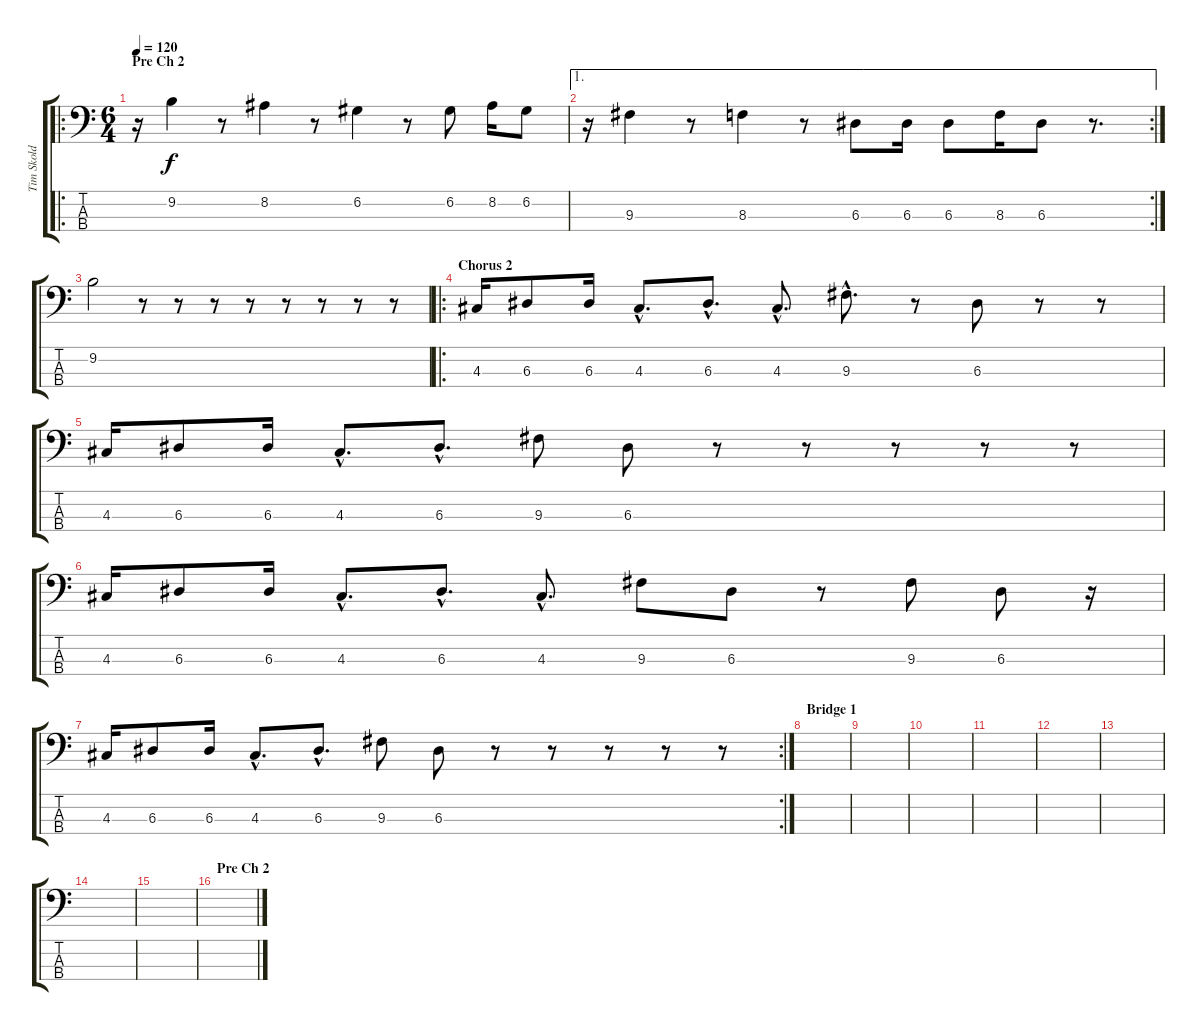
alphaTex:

\track ("Tim Skold" "Tim Skold") {instrument electricbassfinger}
\staff {score tabs}
\tuning (G2 D2 A1 E1) {hide}
\ro
\ts (6 4)
\section ("" "Pre Ch 2")
\tempo 120
\clef f4
\ks c
r.16{dy f} 9.2.4 r.8 8.2.4 r.8 6.2.4 r.8 6.2.8 8.2.16 6.2.8 |
\ae 1
\rc 2
r.16 9.3.4 r.8 8.3.4 r.8 6.3.8 6.3.16 6.3.8 8.3.16 6.3.8 r.8{d} |
9.2.2 r.8 r.8 r.8 r.8 r.8 r.8 r.8 r.8 |
\ro
\section ("" "Chorus 2")
4.3.16 6.3.8 6.3.16 4.3{hac}.8{d} 6.3{hac}.8{d} 4.3{hac}.8{d} 9.3{hac}.8{d} r.8 6.3.8 r.8 r.8 |
4.3.16 6.3.8 6.3.16 4.3{hac}.8{d} 6.3{hac}.8{d} 9.3.8 6.3.8 r.8 r.8 r.8 r.8 r.8 |
4.3.16 6.3.8 6.3.16 4.3{hac}.8{d} 6.3{hac}.8{d} 4.3{hac}.8{d} 9.3.8 6.3.8 r.8 9.3.8 6.3.8 r.16 |
\rc 2
4.3.16 6.3.8 6.3.16 4.3{hac}.8{d} 6.3{hac}.8{d} 9.3.8 6.3.8 r.8 r.8 r.8 r.8 r.8 |
\section ("" "Bridge 1")
|
|
|
|
|
|
|
|
\section ("" "Pre Ch 2")
